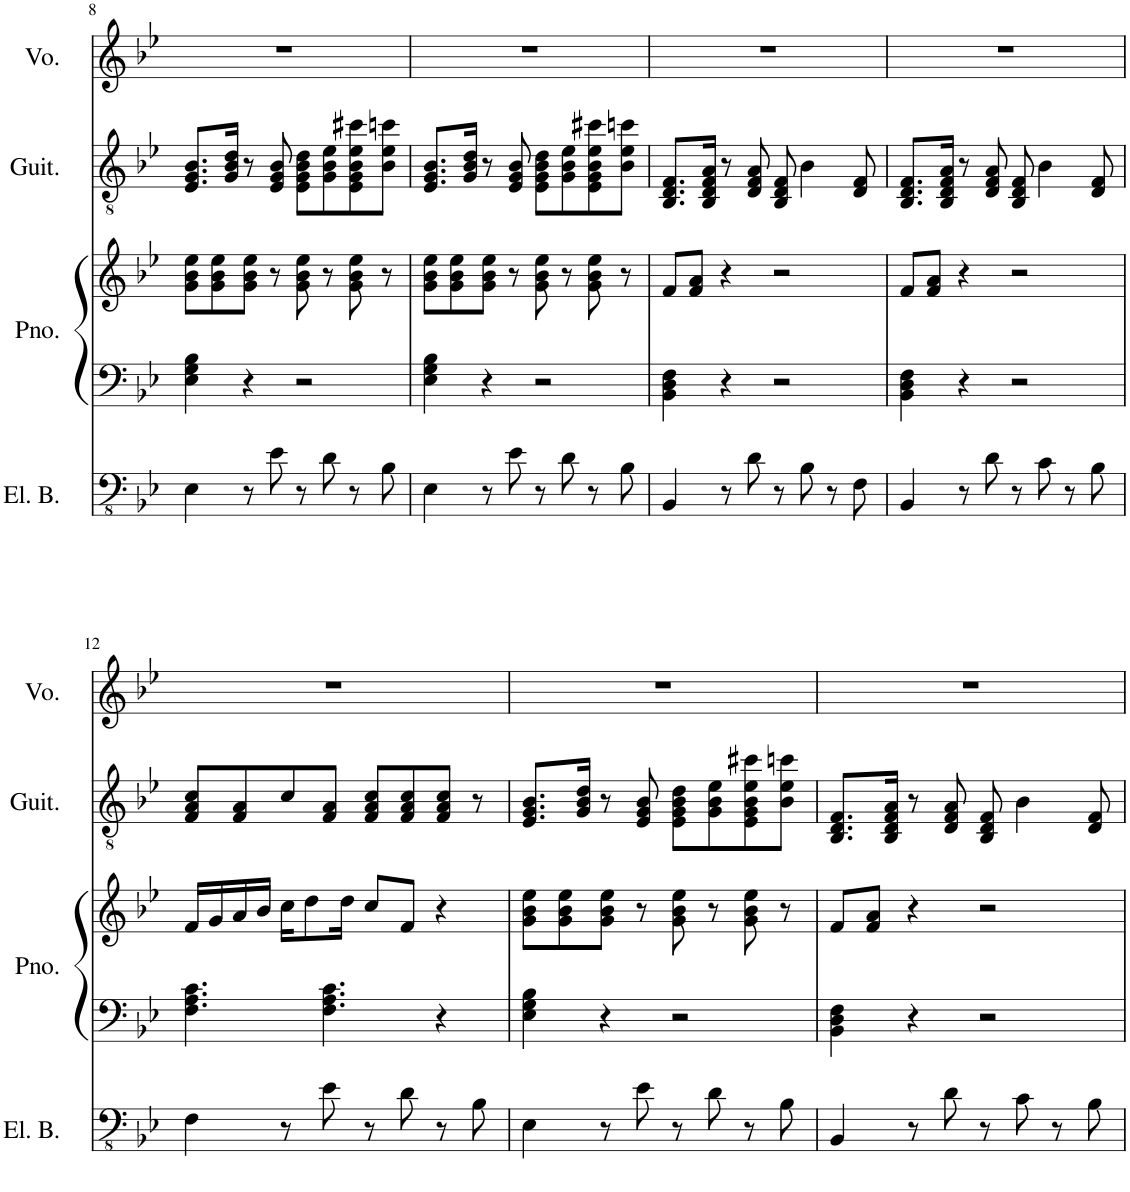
**kern	**kern	**kern	**kern	**kern
*part4	*part3	*part3	*part2	*part1
*staff5	*staff4	*staff3	*staff2	*staff1
*I"Electric Bass	*I"Piano	*	*I"Guitar	*I"Voice
*I'El. B.	*I'Pno.	*	*I'Guit.	*I'Vo.
!!LO:PB:g=z
*clefFv4	*clefF4	*clefG2	*clefGv2	*clefG2
*k[b-e-]	*k[b-e-]	*k[b-e-]	*k[b-e-]	*k[b-e-]
*M4/4	*M4/4	*M4/4	*M4/4	*M4/4
=8	=8	=8	=8	=8
4EE-\	4E-\ 4G\ 4B-\	8g\ 8b-\ 8ee-\L	8.E-/ 8.G/ 8.B-/L	1r
.	.	8g\ 8b-\ 8ee-\	.	.
.	.	.	16G/ 16B-/ 16d/Jk	.
8r	4r	8g\ 8b-\ 8ee-\J	8r	.
8E-\	.	8r	8E-/ 8G/ 8B-/	.
8r	2r	8g\ 8b-\ 8ee-\	8E-\ 8G\ 8B-\ 8d\L	.
8D\	.	8r	8G\ 8B-\ 8e-\	.
8r	.	8g\ 8b-\ 8ee-\	8E-\ 8G\ 8B-\ 8e-\ 8cc#X\	.
8BB-\	.	8r	8B-\ 8e-\ 8ccn\J	.
=9	=9	=9	=9	=9
4EE-\	4E-\ 4G\ 4B-\	8g\ 8b-\ 8ee-\L	8.E-/ 8.G/ 8.B-/L	1r
.	.	8g\ 8b-\ 8ee-\	.	.
.	.	.	16G/ 16B-/ 16d/Jk	.
8r	4r	8g\ 8b-\ 8ee-\J	8r	.
8E-\	.	8r	8E-/ 8G/ 8B-/	.
8r	2r	8g\ 8b-\ 8ee-\	8E-\ 8G\ 8B-\ 8d\L	.
8D\	.	8r	8G\ 8B-\ 8e-\	.
8r	.	8g\ 8b-\ 8ee-\	8E-\ 8G\ 8B-\ 8e-\ 8cc#X\	.
8BB-\	.	8r	8B-\ 8e-\ 8ccn\J	.
=10	=10	=10	=10	=10
4BBB-/	4BB-\ 4D\ 4F\	8f/L	8.BB-/ 8.D/ 8.F/L	1r
.	.	8f/ 8a/J	.	.
.	.	.	16BB-/ 16D/ 16F/ 16A/Jk	.
8r	4r	4r	8r	.
8D\	.	.	8D/ 8F/ 8A/	.
8r	2r	2r	8BB-/ 8D/ 8F/	.
8BB-\	.	.	4B-\	.
8r	.	.	.	.
8FF\	.	.	8D/ 8F/	.
=11	=11	=11	=11	=11
4BBB-/	4BB-\ 4D\ 4F\	8f/L	8.BB-/ 8.D/ 8.F/L	1r
.	.	8f/ 8a/J	.	.
.	.	.	16BB-/ 16D/ 16F/ 16A/Jk	.
8r	4r	4r	8r	.
8D\	.	.	8D/ 8F/ 8A/	.
8r	2r	2r	8BB-/ 8D/ 8F/	.
8C\	.	.	4B-\	.
8r	.	.	.	.
8BB-\	.	.	8D/ 8F/	.
!!LO:LB:g=z
=12	=12	=12	=12	=12
4FF\	4.F\ 4.A\ 4.c\	16f/LL	8F/ 8A/ 8c/L	1r
.	.	16g/	.	.
.	.	16a/	8F/ 8A/	.
.	.	16b-/JJ	.	.
8r	.	16cc\KL	8c/	.
.	.	8dd\	.	.
8E-\	4.F\ 4.A\ 4.c\	.	8F/ 8A/J	.
.	.	16dd\Jk	.	.
8r	.	8cc/L	8F/ 8A/ 8c/L	.
8D\	.	8f/J	8F/ 8A/ 8c/	.
8r	4r	4r	8F/ 8A/ 8c/J	.
8BB-\	.	.	8r	.
=13	=13	=13	=13	=13
4EE-\	4E-\ 4G\ 4B-\	8g\ 8b-\ 8ee-\L	8.E-/ 8.G/ 8.B-/L	1r
.	.	8g\ 8b-\ 8ee-\	.	.
.	.	.	16G/ 16B-/ 16d/Jk	.
8r	4r	8g\ 8b-\ 8ee-\J	8r	.
8E-\	.	8r	8E-/ 8G/ 8B-/	.
8r	2r	8g\ 8b-\ 8ee-\	8E-\ 8G\ 8B-\ 8d\L	.
8D\	.	8r	8G\ 8B-\ 8e-\	.
8r	.	8g\ 8b-\ 8ee-\	8E-\ 8G\ 8B-\ 8e-\ 8cc#X\	.
8BB-\	.	8r	8B-\ 8e-\ 8ccn\J	.
=14	=14	=14	=14	=14
4BBB-/	4BB-\ 4D\ 4F\	8f/L	8.BB-/ 8.D/ 8.F/L	1r
.	.	8f/ 8a/J	.	.
.	.	.	16BB-/ 16D/ 16F/ 16A/Jk	.
8r	4r	4r	8r	.
8D\	.	.	8D/ 8F/ 8A/	.
8r	2r	2r	8BB-/ 8D/ 8F/	.
8C\	.	.	4B-\	.
8r	.	.	.	.
8BB-\	.	.	8D/ 8F/	.
=	=	=	=	=
*-	*-	*-	*-	*-
